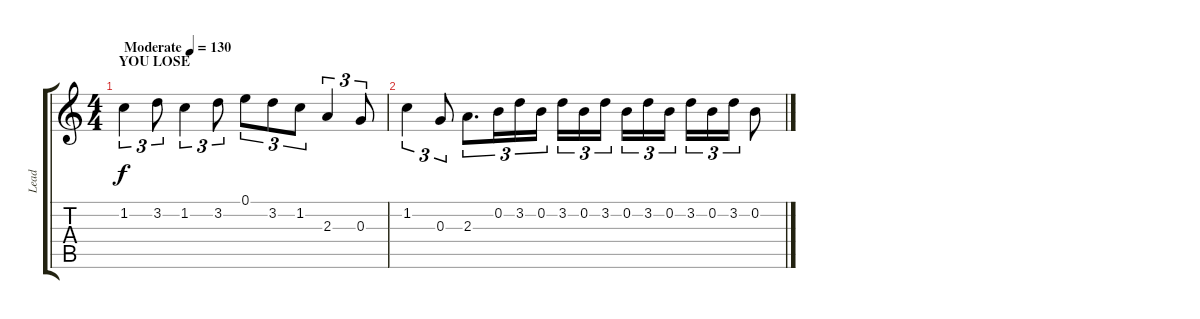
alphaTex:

\track ("Lead" "Lead") {instrument banjo}
\staff {score tabs}
\tuning (E4 B3 G3 D3 A2 E2) {hide}
\displaytranspose 12
\ts (4 4)
\section ("" "YOU LOSE")
\tempo (130 "Moderate")
\clef g2
\ks c
1.2.4{tu (3 2) dy f instrument banjo} 3.2.8{tu (3 2)} 1.2.4{tu (3 2)} 3.2.8{tu (3 2)} 0.1.8{tu (3 2)} 3.2.8{tu (3 2)} 1.2.8{tu (3 2)} 2.3.4{tu (3 2)} 0.3.8{tu (3 2)} |
1.2.4{tu (3 2)} 0.3.8{tu (3 2)} 2.3.8{d tu (3 2)} 0.2.16{tu (3 2)} 3.2.16{tu (3 2)} 0.2.16{tu (3 2)} 3.2.16{tu (3 2)} 0.2.16{tu (3 2)} 3.2.16{tu (3 2) beam splitsecondary} 0.2.16{tu (3 2)} 3.2.16{tu (3 2)} 0.2.16{tu (3 2)} 3.2.16{tu (3 2)} 0.2.16{tu (3 2)} 3.2.16{tu (3 2)} 0.2.8
